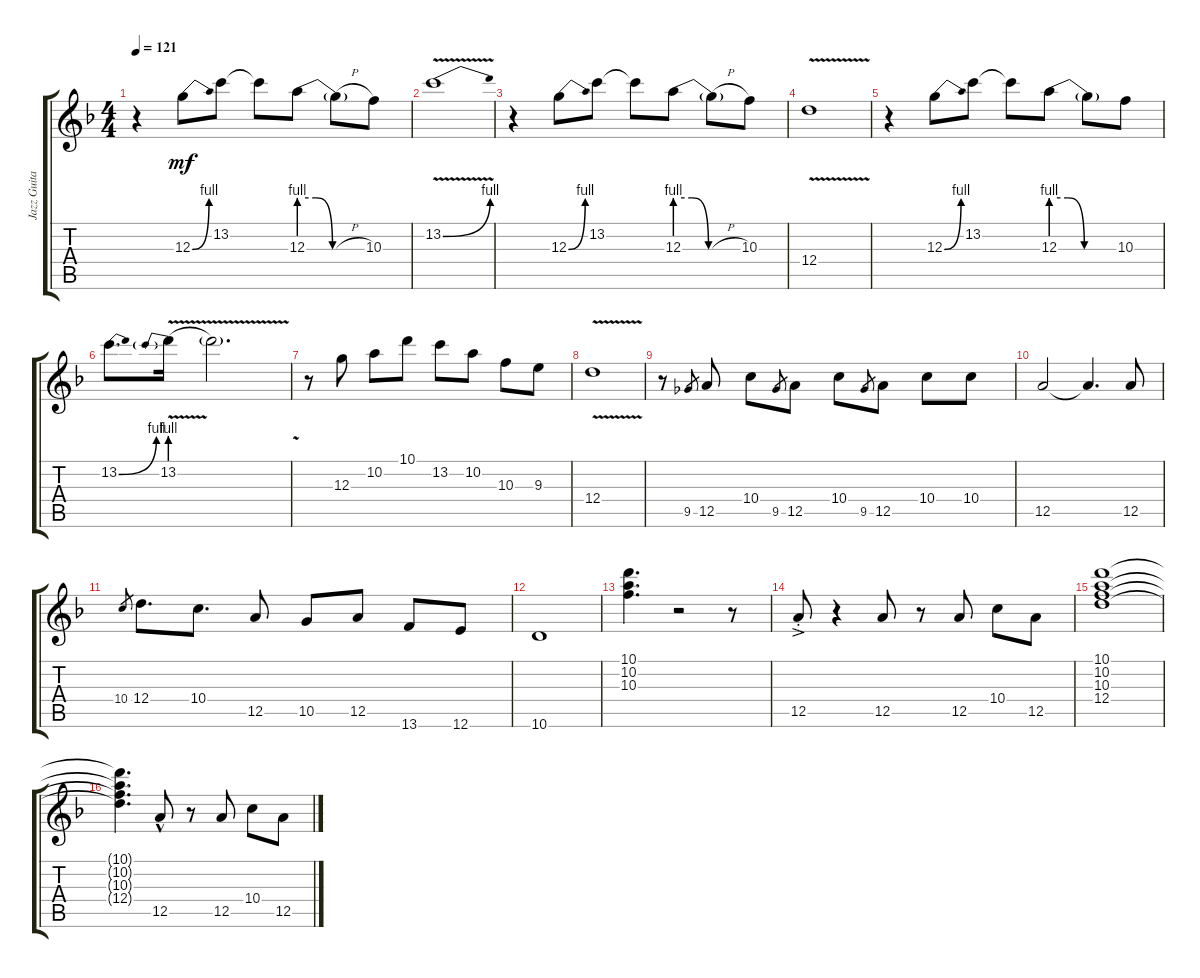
\track ("Jazz Guitar" "Jazz Guita") {instrument electricguitarjazz}
\staff {score tabs}
\tuning (E4 B3 G3 D3 A2 E2) {hide}
\ts (4 4)
\tempo 121
\clef g2
\ks dminor
r.4{dy mf instrument electricguitarjazz} 12.3{be (bend 0 0 60 4)}.8 13.2.8 13.2{t}.8 12.3{be (custom 0 4 15 4 30 0 60 0)}.8 12.3{h t}.8 10.3.8 |
13.2{be (bend 0 0 60 4) v}.1 |
r.4 12.3{be (bend 0 0 60 4)}.8 13.2.8 13.2{t}.8 12.3{be (custom 0 4 15 4 30 0 60 0)}.8 12.3{h t}.8 10.3.8 |
12.4{v}.1 |
r.4 12.3{be (bend 0 0 60 4)}.8 13.2.8 13.2{t}.8 12.3{be (custom 0 4 15 4 30 0 60 0)}.8 12.3{t}.8 10.3.8 |
13.2{be (bend 0 0 60 4)}.8{d} 13.2{be (prebend 0 4 60 4) v}.16 13.2{v t}.2{d} |
r.8 12.3.8 10.2.8 10.1.8 13.2.8 10.2.8 10.3.8 9.3.8 |
12.4{v}.1 |
r.8 9.5.8{gr} 12.5.8 10.4.8 9.5.8{gr} 12.5.8 10.4.8 9.5.8{gr} 12.5.8 10.4.8 10.4.8 |
12.5.2 12.5{t}.4{d} 12.5.8 |
10.4.8{gr} 12.4.8{d} 10.4.8{d} 12.5.8 10.5.8 12.5.8 13.6.8 12.6.8 |
10.6.1 |
(10.1 10.2 10.3).4{d} r.2 r.8 |
12.5{ac st}.8 r.4 12.5.8 r.8 12.5.8 10.4.8 12.5.8 |
(10.1 10.2 10.3 12.4).1 |
(10.1{t} 10.2{t} 10.3{t} 12.4{t}).4{d} 12.5{hac}.8 r.8 12.5.8 10.4.8 12.5.8
